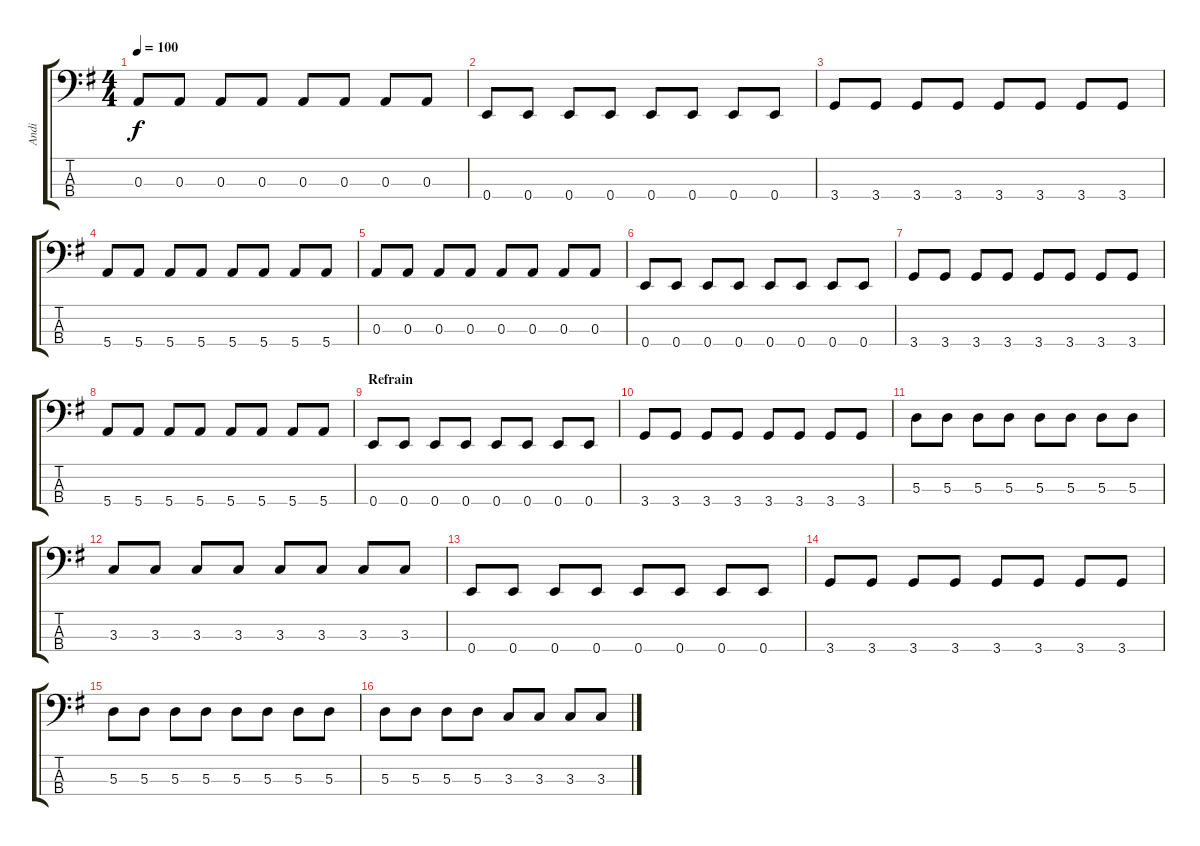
\track ("Andi" "Andi") {instrument electricbassfinger}
\staff {score tabs}
\tuning (G2 D2 A1 E1) {hide}
\ts (4 4)
\tempo 100
\clef f4
\ks g
0.3.8{dy f} 0.3.8 0.3.8 0.3.8 0.3.8 0.3.8 0.3.8 0.3.8 |
0.4.8 0.4.8 0.4.8 0.4.8 0.4.8 0.4.8 0.4.8 0.4.8 |
3.4.8 3.4.8 3.4.8 3.4.8 3.4.8 3.4.8 3.4.8 3.4.8 |
5.4.8 5.4.8 5.4.8 5.4.8 5.4.8 5.4.8 5.4.8 5.4.8 |
0.3.8 0.3.8 0.3.8 0.3.8 0.3.8 0.3.8 0.3.8 0.3.8 |
0.4.8 0.4.8 0.4.8 0.4.8 0.4.8 0.4.8 0.4.8 0.4.8 |
3.4.8 3.4.8 3.4.8 3.4.8 3.4.8 3.4.8 3.4.8 3.4.8 |
5.4.8 5.4.8 5.4.8 5.4.8 5.4.8 5.4.8 5.4.8 5.4.8 |
\section ("" "Refrain")
0.4.8 0.4.8 0.4.8 0.4.8 0.4.8 0.4.8 0.4.8 0.4.8 |
3.4.8 3.4.8 3.4.8 3.4.8 3.4.8 3.4.8 3.4.8 3.4.8 |
5.3.8 5.3.8 5.3.8 5.3.8 5.3.8 5.3.8 5.3.8 5.3.8 |
3.3.8 3.3.8 3.3.8 3.3.8 3.3.8 3.3.8 3.3.8 3.3.8 |
0.4.8 0.4.8 0.4.8 0.4.8 0.4.8 0.4.8 0.4.8 0.4.8 |
3.4.8 3.4.8 3.4.8 3.4.8 3.4.8 3.4.8 3.4.8 3.4.8 |
5.3.8 5.3.8 5.3.8 5.3.8 5.3.8 5.3.8 5.3.8 5.3.8 |
5.3.8 5.3.8 5.3.8 5.3.8 3.3.8 3.3.8 3.3.8 3.3.8
